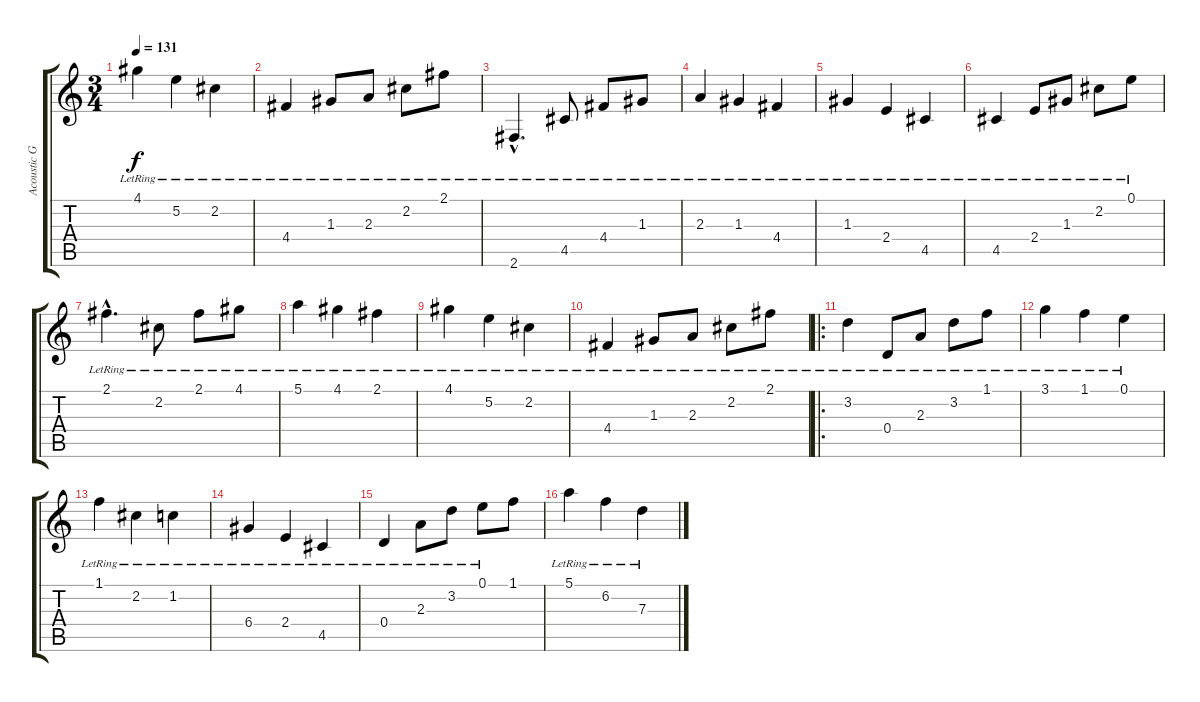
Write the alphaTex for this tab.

\track ("Acoustic Guitar I" "Acoustic G") {instrument acousticguitarsteel}
\staff {score tabs}
\tuning (E4 B3 G3 D3 A2 E2) {hide}
\ts (3 4)
\tempo 131
\clef g2
\ks c
4.1{lr}.4{dy f} 5.2{lr}.4 2.2{lr}.4 |
4.4{lr}.4 1.3{lr}.8 2.3{lr}.8 2.2{lr}.8 2.1{lr}.8 |
2.6{hac lr}.4{d} 4.5{lr}.8 4.4{lr}.8 1.3{lr}.8 |
2.3{lr}.4 1.3{lr}.4 4.4{lr}.4 |
1.3{lr}.4 2.4{lr}.4 4.5{lr}.4 |
4.5{lr}.4 2.4{lr}.8 1.3{lr}.8 2.2{lr}.8 0.1{lr}.8 |
2.1{hac lr}.4{d} 2.2{lr}.8 2.1{lr}.8 4.1{lr}.8 |
5.1{lr}.4 4.1{lr}.4 2.1{lr}.4 |
4.1{lr}.4 5.2{lr}.4 2.2{lr}.4 |
4.4{lr}.4 1.3{lr}.8 2.3{lr}.8 2.2{lr}.8 2.1{lr}.8 |
\ro
3.2{lr}.4 0.4{lr}.8 2.3{lr}.8 3.2{lr}.8 1.1{lr}.8 |
3.1{lr}.4 1.1{lr}.4 0.1{lr}.4 |
1.1{lr}.4 2.2{lr}.4 1.2{lr}.4 |
6.4{lr}.4 2.4{lr}.4 4.5{lr}.4 |
0.4{lr}.4 2.3{lr}.8 3.2{lr}.8 0.1{lr}.8 1.1.8 |
5.1{lr}.4 6.2{lr}.4 7.3{lr}.4
